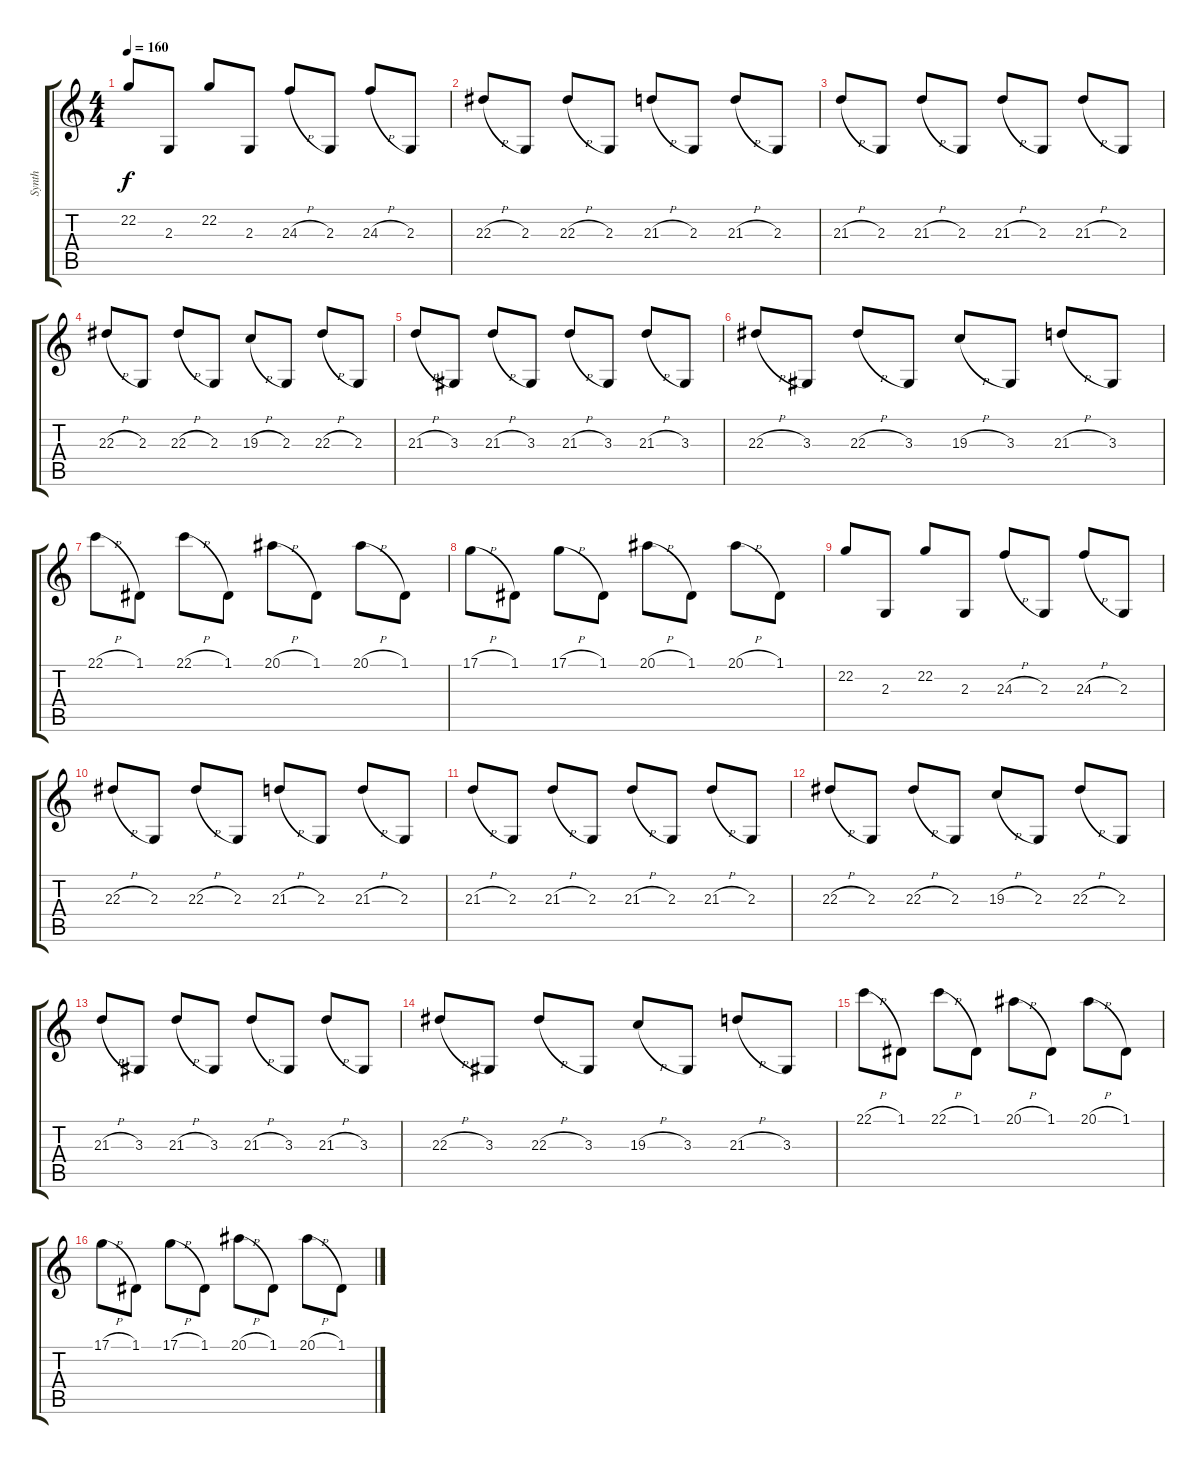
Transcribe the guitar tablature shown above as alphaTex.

\track ("Synth" "Synth") {instrument synthbrass1}
\staff {score tabs}
\tuning (D4 A3 F3 C3 G2 C2) {hide}
\ts (4 4)
\tempo 160
\clef g2
\ks c
22.2.8{dy f} 2.3.8 22.2.8 2.3.8 24.3{h}.8 2.3.8 24.3{h}.8 2.3.8 |
22.3{h}.8 2.3.8 22.3{h}.8 2.3.8 21.3{h}.8 2.3.8 21.3{h}.8 2.3.8 |
21.3{h}.8 2.3.8 21.3{h}.8 2.3.8 21.3{h}.8 2.3.8 21.3{h}.8 2.3.8 |
22.3{h}.8 2.3.8 22.3{h}.8 2.3.8 19.3{h}.8 2.3.8 22.3{h}.8 2.3.8 |
21.3{h}.8 3.3.8 21.3{h}.8 3.3.8 21.3{h}.8 3.3.8 21.3{h}.8 3.3.8 |
22.3{h}.8 3.3.8 22.3{h}.8 3.3.8 19.3{h}.8 3.3.8 21.3{h}.8 3.3.8 |
22.1{h}.8 1.1.8 22.1{h}.8 1.1.8 20.1{h}.8 1.1.8 20.1{h}.8 1.1.8 |
17.1{h}.8 1.1.8 17.1{h}.8 1.1.8 20.1{h}.8 1.1.8 20.1{h}.8 1.1.8 |
22.2.8 2.3.8 22.2.8 2.3.8 24.3{h}.8 2.3.8 24.3{h}.8 2.3.8 |
22.3{h}.8 2.3.8 22.3{h}.8 2.3.8 21.3{h}.8 2.3.8 21.3{h}.8 2.3.8 |
21.3{h}.8 2.3.8 21.3{h}.8 2.3.8 21.3{h}.8 2.3.8 21.3{h}.8 2.3.8 |
22.3{h}.8 2.3.8 22.3{h}.8 2.3.8 19.3{h}.8 2.3.8 22.3{h}.8 2.3.8 |
21.3{h}.8 3.3.8 21.3{h}.8 3.3.8 21.3{h}.8 3.3.8 21.3{h}.8 3.3.8 |
22.3{h}.8 3.3.8 22.3{h}.8 3.3.8 19.3{h}.8 3.3.8 21.3{h}.8 3.3.8 |
22.1{h}.8 1.1.8 22.1{h}.8 1.1.8 20.1{h}.8 1.1.8 20.1{h}.8 1.1.8 |
17.1{h}.8 1.1.8 17.1{h}.8 1.1.8 20.1{h}.8 1.1.8 20.1{h}.8 1.1.8
